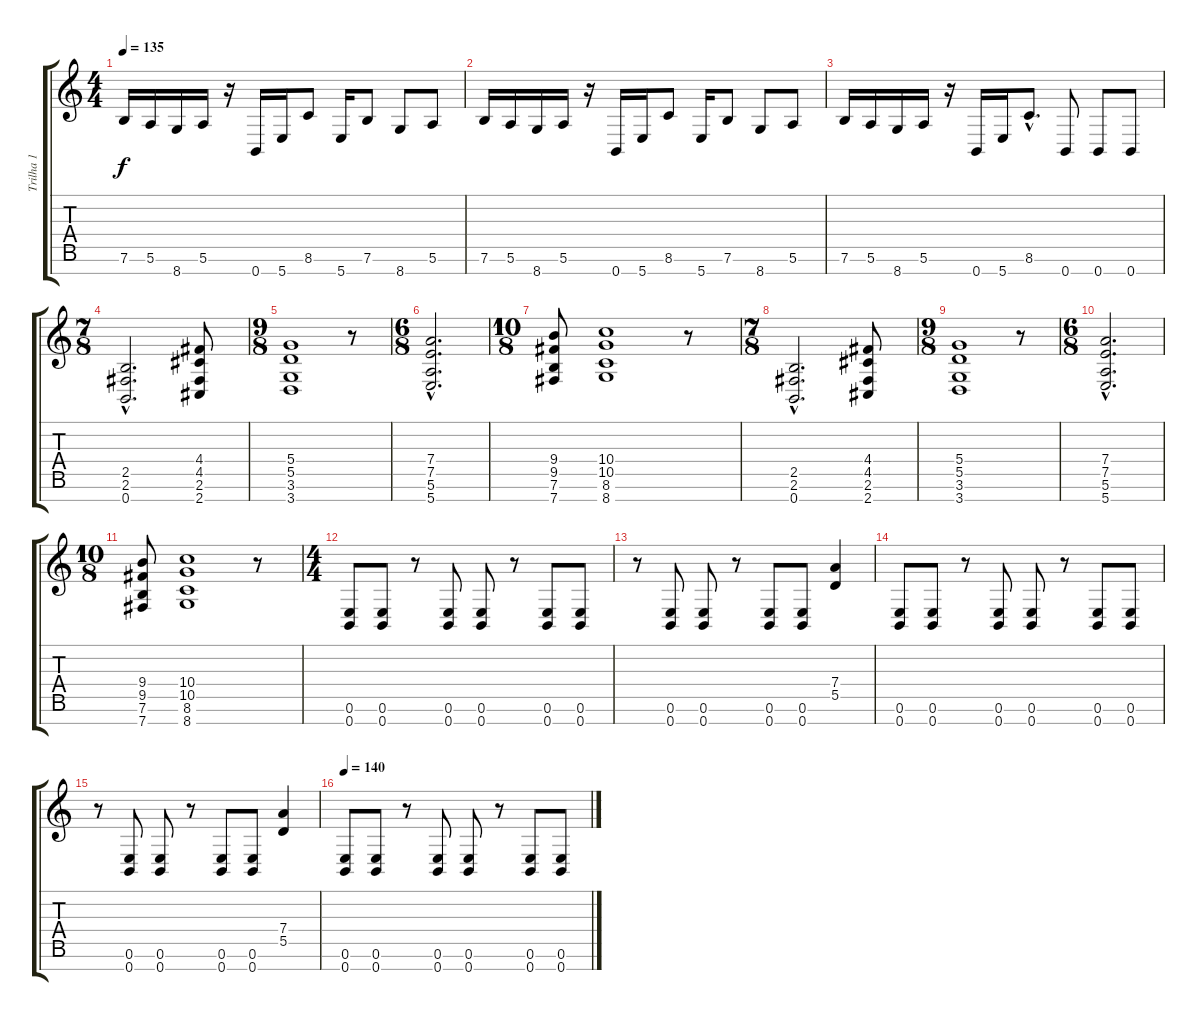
\track ("Trilha 1" "Trilha 1") {instrument distortionguitar}
\staff {score tabs}
\tuning (E4 B3 G3 D3 A2 E2 B1) {hide}
\ts (4 4)
\tempo 135
\clef g2
\ks c
7.6.16{dy f} 5.6.16 8.7.16 5.6.16 r.16 0.7.16 5.7.16 8.6.8 5.7.16 7.6.8 8.7.8 5.6.8 |
7.6.16 5.6.16 8.7.16 5.6.16 r.16 0.7.16 5.7.16 8.6.8 5.7.16 7.6.8 8.7.8 5.6.8 |
7.6.16 5.6.16 8.7.16 5.6.16 r.16 0.7.16 5.7.16 8.6{hac}.8{d} 0.7.8 0.7.8 0.7.8 |
\ts (7 8)
(2.5{hac} 2.6{hac} 0.7{hac}).2{d} (4.4 4.5 2.6 2.7).8 |
\ts (9 8)
(5.4 5.5 3.6 3.7).1 r.8 |
\ts (6 8)
(7.4{hac} 7.5{hac} 5.6{hac} 5.7{hac}).2{d} |
\ts (10 8)
(9.4 9.5 7.6 7.7).8 (10.4 10.5 8.6 8.7).1 r.8 |
\ts (7 8)
(2.5{hac} 2.6{hac} 0.7{hac}).2{d} (4.4 4.5 2.6 2.7).8 |
\ts (9 8)
(5.4 5.5 3.6 3.7).1 r.8 |
\ts (6 8)
(7.4{hac} 7.5{hac} 5.6{hac} 5.7{hac}).2{d} |
\ts (10 8)
(9.4 9.5 7.6 7.7).8 (10.4 10.5 8.6 8.7).1 r.8 |
\ts (4 4)
(0.6 0.7).8 (0.6 0.7).8 r.8 (0.6 0.7).8 (0.6 0.7).8 r.8 (0.6 0.7).8 (0.6 0.7).8 |
r.8 (0.6 0.7).8 (0.6 0.7).8 r.8 (0.6 0.7).8 (0.6 0.7).8 (7.4 5.5).4 |
(0.6 0.7).8 (0.6 0.7).8 r.8 (0.6 0.7).8 (0.6 0.7).8 r.8 (0.6 0.7).8 (0.6 0.7).8 |
r.8 (0.6 0.7).8 (0.6 0.7).8 r.8 (0.6 0.7).8 (0.6 0.7).8 (7.4 5.5).4 |
\tempo 140
(0.6 0.7).8 (0.6 0.7).8 r.8 (0.6 0.7).8 (0.6 0.7).8 r.8 (0.6 0.7).8 (0.6 0.7).8
